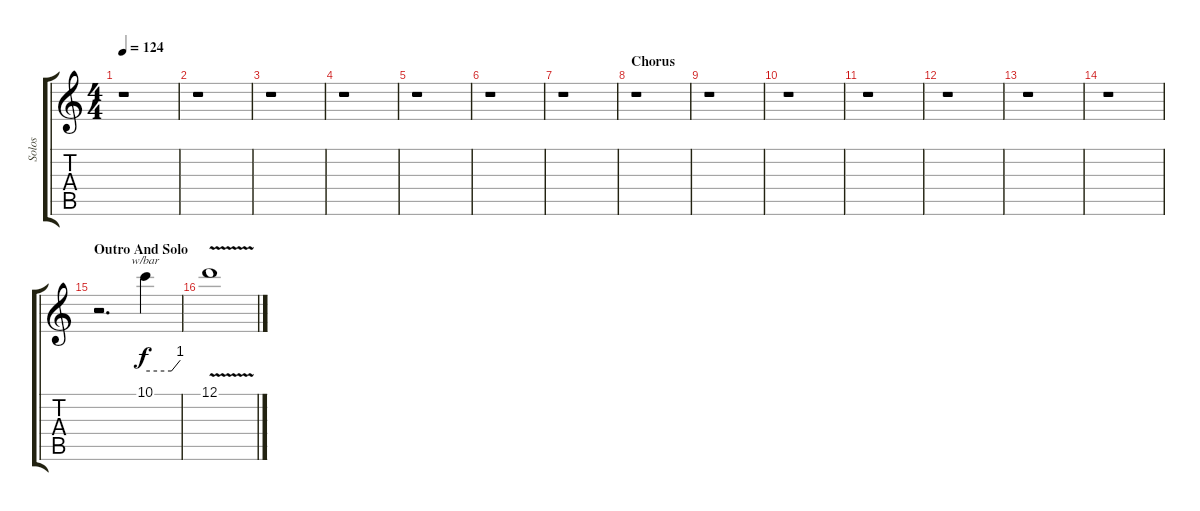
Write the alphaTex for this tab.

\track ("Solos" "Solos") {instrument distortionguitar}
\staff {score tabs}
\tuning (D4 A3 F3 C3 G2 D2) {hide}
\ts (4 4)
\tempo 124
\clef g2
\ks c
r.1{dy f} |
r.1 |
r.1 |
r.1 |
r.1 |
r.1 |
r.1 |
\section ("" "Chorus")
r.1 |
r.1 |
r.1 |
r.1 |
r.1 |
r.1 |
r.1 |
\section ("" "Outro And Solo")
r.2{d} 10.1.4{tbe (custom default 0 0 45 0 60 4)} |
12.1{v}.1
